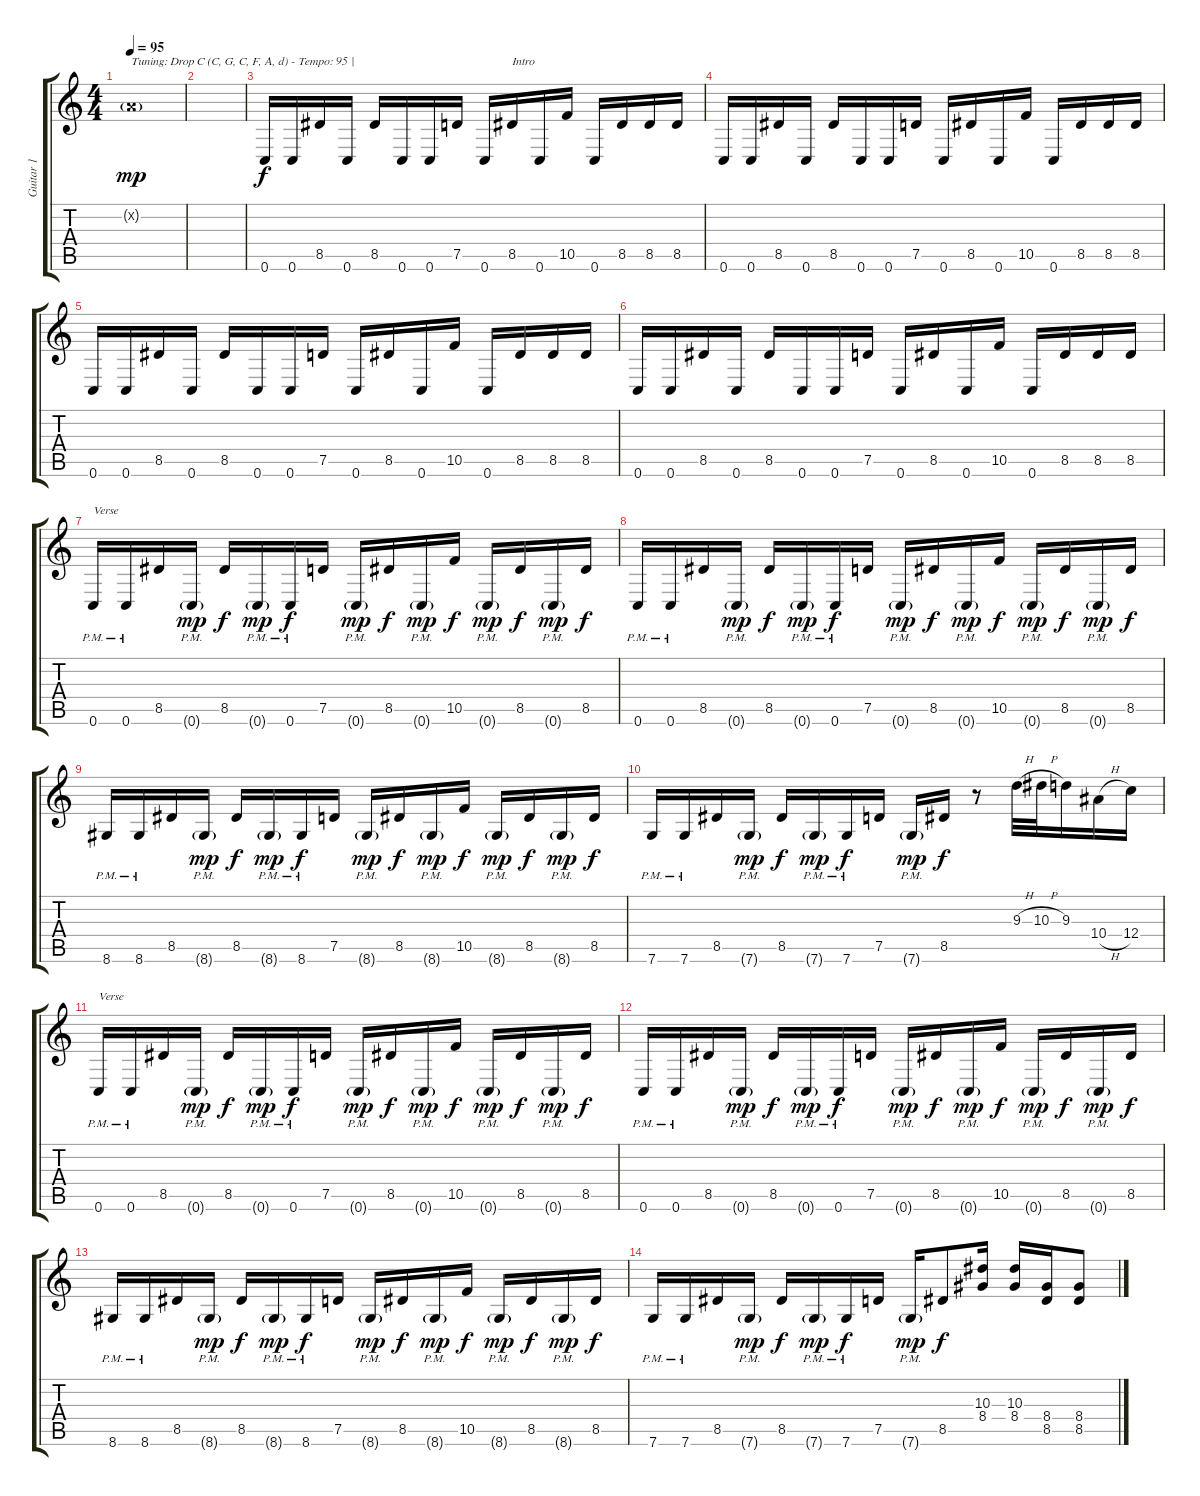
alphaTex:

\track ("Guitar 1" "Guitar 1") {instrument acousticguitarsteel}
\staff {score tabs}
\tuning (D4 A3 F3 C3 G2 C2) {hide}
\ts (4 4)
\tempo 95
\clef g2
\ks c
0.2{g x}.1{txt "Tuning: Drop C (C, G, C, F, A, d) - Tempo: 95 |" dy mp instrument acousticguitarsteel} |
|
0.6.16{dy f} 0.6.16 8.5.16 0.6.16 8.5.16 0.6.16 0.6.16 7.5.16 0.6.16 8.5.16{txt "Intro"} 0.6.16 10.5.16 0.6.16 8.5.16 8.5.16 8.5.16 |
0.6.16 0.6.16 8.5.16 0.6.16 8.5.16 0.6.16 0.6.16 7.5.16 0.6.16 8.5.16 0.6.16 10.5.16 0.6.16 8.5.16 8.5.16 8.5.16 |
0.6.16 0.6.16 8.5.16 0.6.16 8.5.16 0.6.16 0.6.16 7.5.16 0.6.16 8.5.16 0.6.16 10.5.16 0.6.16 8.5.16 8.5.16 8.5.16 |
0.6.16 0.6.16 8.5.16 0.6.16 8.5.16 0.6.16 0.6.16 7.5.16 0.6.16 8.5.16 0.6.16 10.5.16 0.6.16 8.5.16 8.5.16 8.5.16 |
0.6{pm}.16{txt "Verse"} 0.6{pm}.16 8.5.16 0.6{g pm}.16{dy mp} 8.5.16{dy f} 0.6{g pm}.16{dy mp} 0.6{pm}.16{dy f} 7.5.16 0.6{g pm}.16{dy mp} 8.5.16{dy f} 0.6{g pm}.16{dy mp} 10.5.16{dy f} 0.6{g pm}.16{dy mp} 8.5.16{dy f} 0.6{g pm}.16{dy mp} 8.5.16{dy f} |
0.6{pm}.16 0.6{pm}.16 8.5.16 0.6{g pm}.16{dy mp} 8.5.16{dy f} 0.6{g pm}.16{dy mp} 0.6{pm}.16{dy f} 7.5.16 0.6{g pm}.16{dy mp} 8.5.16{dy f} 0.6{g pm}.16{dy mp} 10.5.16{dy f} 0.6{g pm}.16{dy mp} 8.5.16{dy f} 0.6{g pm}.16{dy mp} 8.5.16{dy f} |
8.6{pm}.16 8.6{pm}.16 8.5.16 8.6{g pm}.16{dy mp} 8.5.16{dy f} 8.6{g pm}.16{dy mp} 8.6{pm}.16{dy f} 7.5.16 8.6{g pm}.16{dy mp} 8.5.16{dy f} 8.6{g pm}.16{dy mp} 10.5.16{dy f} 8.6{g pm}.16{dy mp} 8.5.16{dy f} 8.6{g pm}.16{dy mp} 8.5.16{dy f} |
7.6{pm}.16 7.6{pm}.16 8.5.16 7.6{g pm}.16{dy mp} 8.5.16{dy f} 7.6{g pm}.16{dy mp} 7.6{pm}.16{dy f} 7.5.16 7.6{g pm}.16{dy mp} 8.5.16{dy f} r.8 9.3{h}.32 10.3{h}.32 9.3.16 10.4{h}.16 12.4.16 |
0.6{pm}.16{txt "Verse"} 0.6{pm}.16 8.5.16 0.6{g pm}.16{dy mp} 8.5.16{dy f} 0.6{g pm}.16{dy mp} 0.6{pm}.16{dy f} 7.5.16 0.6{g pm}.16{dy mp} 8.5.16{dy f} 0.6{g pm}.16{dy mp} 10.5.16{dy f} 0.6{g pm}.16{dy mp} 8.5.16{dy f} 0.6{g pm}.16{dy mp} 8.5.16{dy f} |
0.6{pm}.16 0.6{pm}.16 8.5.16 0.6{g pm}.16{dy mp} 8.5.16{dy f} 0.6{g pm}.16{dy mp} 0.6{pm}.16{dy f} 7.5.16 0.6{g pm}.16{dy mp} 8.5.16{dy f} 0.6{g pm}.16{dy mp} 10.5.16{dy f} 0.6{g pm}.16{dy mp} 8.5.16{dy f} 0.6{g pm}.16{dy mp} 8.5.16{dy f} |
8.6{pm}.16 8.6{pm}.16 8.5.16 8.6{g pm}.16{dy mp} 8.5.16{dy f} 8.6{g pm}.16{dy mp} 8.6{pm}.16{dy f} 7.5.16 8.6{g pm}.16{dy mp} 8.5.16{dy f} 8.6{g pm}.16{dy mp} 10.5.16{dy f} 8.6{g pm}.16{dy mp} 8.5.16{dy f} 8.6{g pm}.16{dy mp} 8.5.16{dy f} |
7.6{pm}.16 7.6{pm}.16 8.5.16 7.6{g pm}.16{dy mp} 8.5.16{dy f} 7.6{g pm}.16{dy mp} 7.6{pm}.16{dy f} 7.5.16 7.6{g pm}.16{dy mp} 8.5.8{dy f} (10.3 8.4).16 (10.3 8.4).16 (8.4 8.5).16 (8.4 8.5).8
